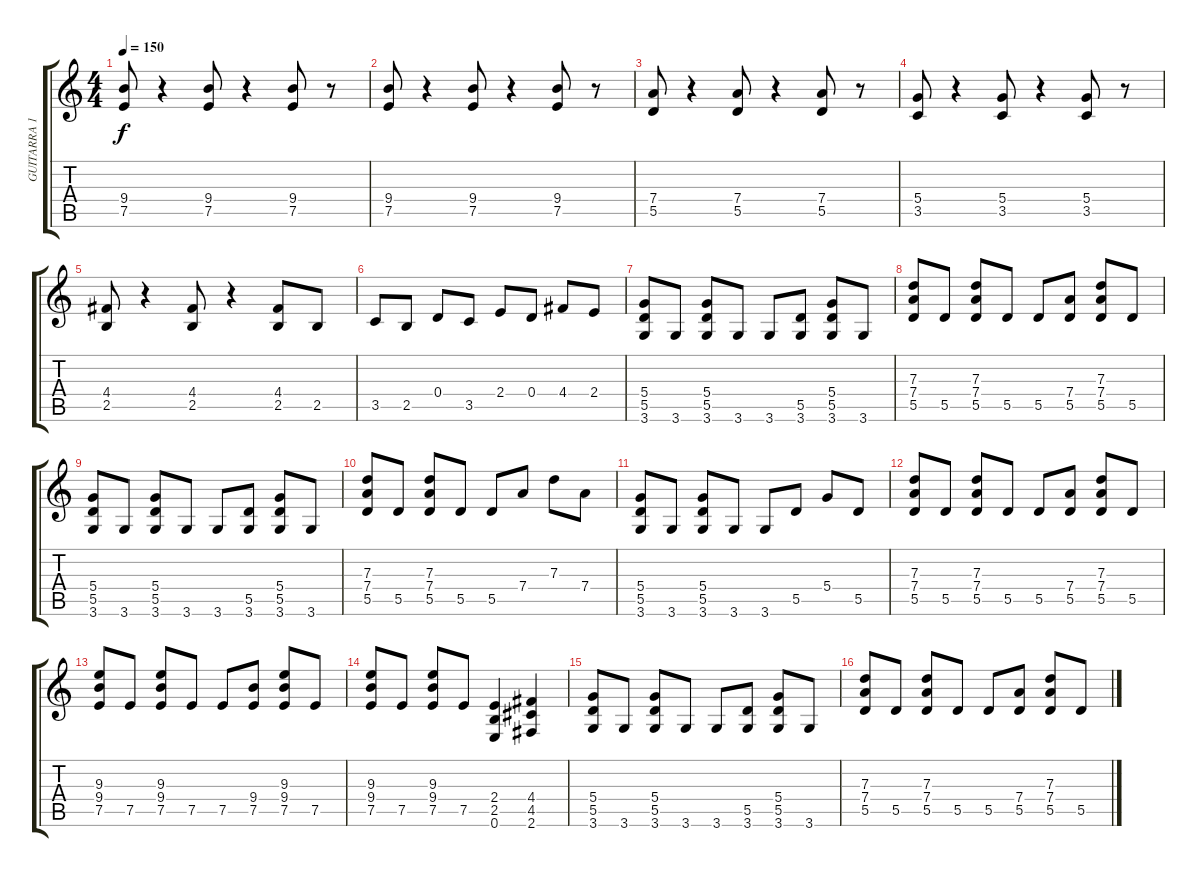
\track ("GUITARRA 1" "GUITARRA 1") {instrument distortionguitar}
\staff {score tabs}
\tuning (E4 B3 G3 D3 A2 E2) {hide}
\ts (4 4)
\tempo 150
\clef g2
\ks c
(9.4 7.5).8{dy f} r.4 (9.4 7.5).8 r.4 (9.4 7.5).8 r.8 |
(9.4 7.5).8 r.4 (9.4 7.5).8 r.4 (9.4 7.5).8 r.8 |
(7.4 5.5).8 r.4 (7.4 5.5).8 r.4 (7.4 5.5).8 r.8 |
(5.4 3.5).8 r.4 (5.4 3.5).8 r.4 (5.4 3.5).8 r.8 |
(4.4 2.5).8 r.4 (4.4 2.5).8 r.4 (4.4 2.5).8 2.5.8 |
3.5.8 2.5.8 0.4.8 3.5.8 2.4.8 0.4.8 4.4.8 2.4.8 |
(5.4 5.5 3.6).8{volume 11} 3.6.8 (5.4 5.5 3.6).8 3.6.8 3.6.8 (5.5 3.6).8 (5.4 5.5 3.6).8 3.6.8 |
(7.3 7.4 5.5).8 5.5.8 (7.3 7.4 5.5).8 5.5.8 5.5.8 (7.4 5.5).8 (7.3 7.4 5.5).8 5.5.8 |
(5.4 5.5 3.6).8 3.6.8 (5.4 5.5 3.6).8 3.6.8 3.6.8 (5.5 3.6).8 (5.4 5.5 3.6).8 3.6.8 |
(7.3 7.4 5.5).8 5.5.8 (7.3 7.4 5.5).8 5.5.8 5.5.8 7.4.8 7.3.8 7.4.8 |
(5.4 5.5 3.6).8 3.6.8 (5.4 5.5 3.6).8 3.6.8 3.6.8 5.5.8 5.4.8 5.5.8 |
(7.3 7.4 5.5).8 5.5.8 (7.3 7.4 5.5).8 5.5.8 5.5.8 (7.4 5.5).8 (7.3 7.4 5.5).8 5.5.8 |
(9.3 9.4 7.5).8 7.5.8 (9.3 9.4 7.5).8 7.5.8 7.5.8 (9.4 7.5).8 (9.3 9.4 7.5).8 7.5.8 |
(9.3 9.4 7.5).8 7.5.8 (9.3 9.4 7.5).8 7.5.8 (2.4 2.5 0.6).4 (4.4 4.5 2.6).4 |
(5.4 5.5 3.6).8 3.6.8 (5.4 5.5 3.6).8 3.6.8 3.6.8 (5.5 3.6).8 (5.4 5.5 3.6).8 3.6.8 |
(7.3 7.4 5.5).8 5.5.8 (7.3 7.4 5.5).8 5.5.8 5.5.8 (7.4 5.5).8 (7.3 7.4 5.5).8 5.5.8
